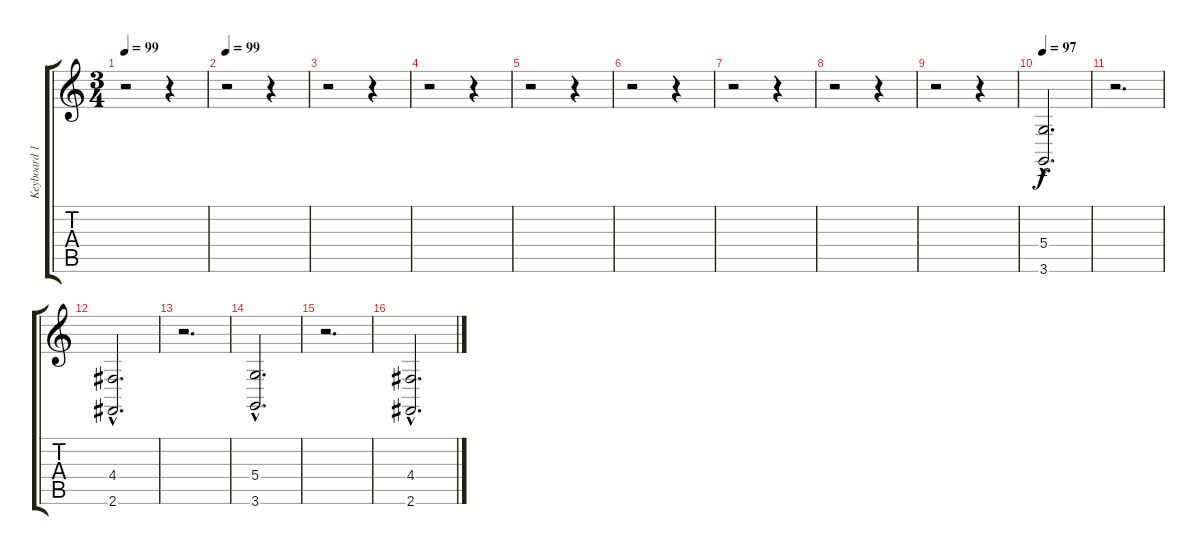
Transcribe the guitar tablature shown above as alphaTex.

\track ("Keyboard 1" "Keyboard 1") {instrument choiraahs}
\staff {score tabs}
\tuning (E4 B3 G3 D3 A2 E2) {hide}
\ts (3 4)
\tempo 99
\clef g2
\ks c
r.2{dy f} r.4 |
\tempo 99
r.2 r.4 |
r.2 r.4 |
r.2 r.4 |
r.2 r.4 |
r.2 r.4 |
r.2 r.4 |
r.2 r.4 |
r.2 r.4 |
\tempo 97
(5.4{hac} 3.6{hac}).2{d} |
r.2{d} |
(4.4{hac} 2.6{hac}).2{d} |
r.2{d} |
(5.4{hac} 3.6{hac}).2{d} |
r.2{d} |
(4.4{hac} 2.6{hac}).2{d}
